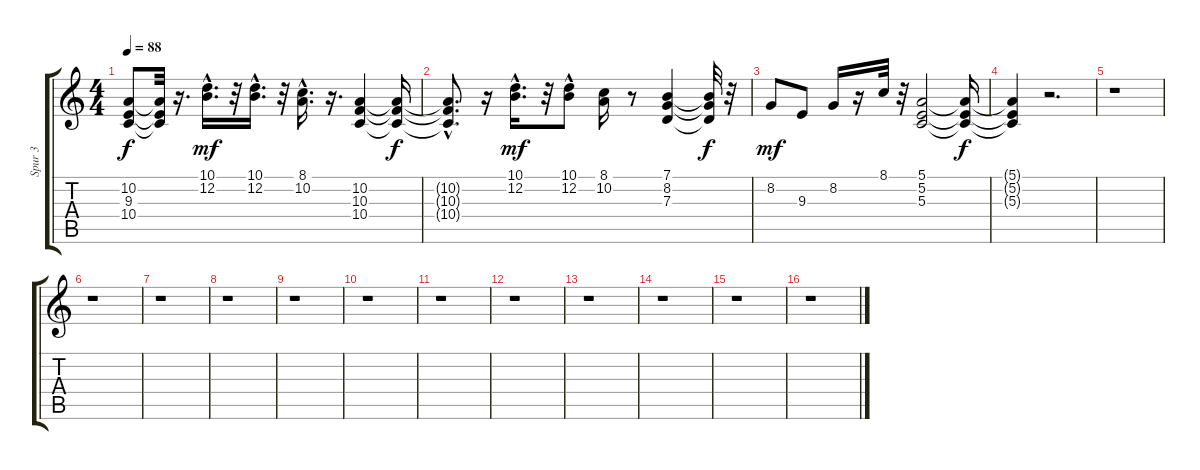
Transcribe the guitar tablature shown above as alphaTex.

\track ("Spur 3" "Spur 3") {instrument brasssection}
\staff {score tabs}
\tuning (E4 B3 G3 D3 A2 E2) {hide}
\ts (4 4)
\tempo 88
\clef g2
\ks c
(10.2{t} 9.3{t} 10.4{t}).8{dy f} (10.2{t} 9.3{t} 10.4{t}).32 r.16{d} (10.1{hac} 12.2{hac}).16{d dy mf} r.32 (10.1{hac} 12.2{hac}).16{d} r.32 (8.1{hac} 10.2{hac}).16{d} r.16{d} (10.2 10.3 10.4).4 (10.2{t} 10.3{t} 10.4{t}).16{dy f} |
(10.2{hac t} 10.3{t} 10.4{t}).8{d} r.16 (10.1{hac} 12.2{hac}).16{d dy mf} r.32 (10.1 12.2{hac}).8 (8.1 10.2).16 r.8 (7.1 8.2 7.3).4 (7.1{t} 8.2{t} 7.3{t}).32{dy f} r.32 |
8.2.8{dy mf} 9.3.8 8.2.16 r.16 8.1.32 r.32 (5.1 5.2 5.3).2 (5.1{t} 5.2{t} 5.3{t}).16{dy f} |
(5.1{t} 5.2{t} 5.3{t}).4 r.2{d} |
r.1 |
r.1 |
r.1 |
r.1 |
r.1 |
r.1 |
r.1 |
r.1 |
r.1 |
r.1 |
r.1 |
r.1
